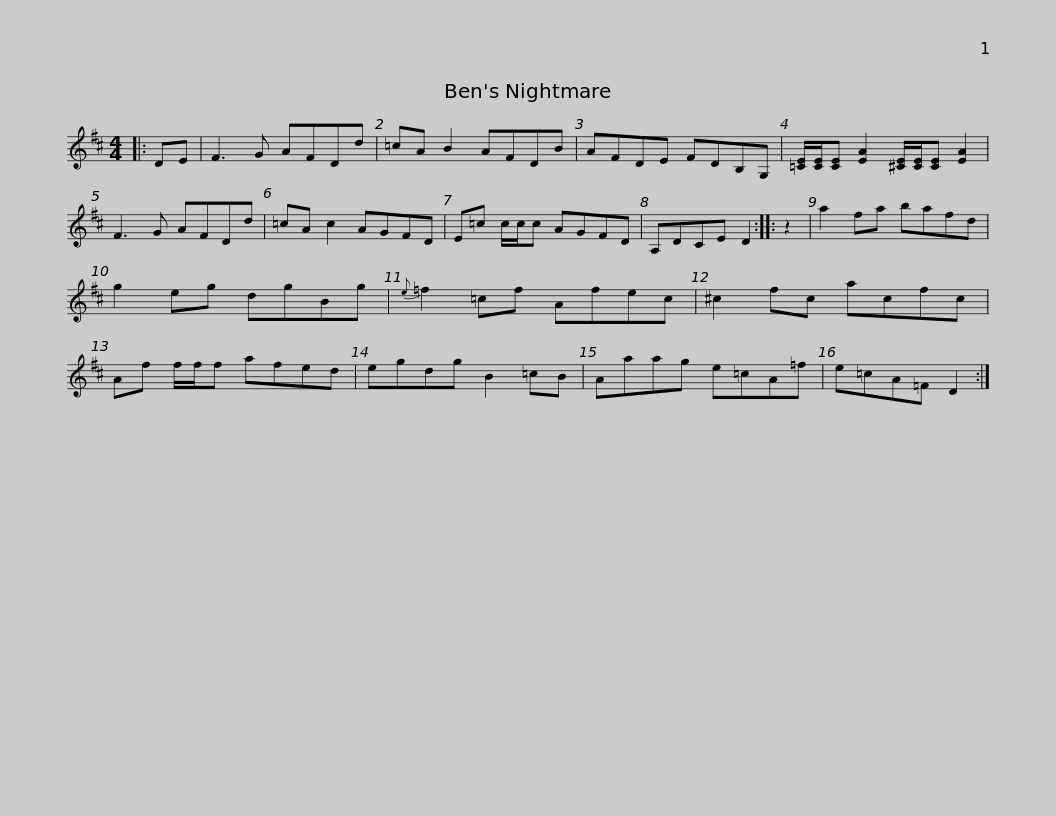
X:1
L:1/8
M:4/4
I:linebreak $
K:D
V:1 treble
V:1
|: DE | F3 G AFDd | =cA B2 AFDB | AFDE FDB,G, | [=CE]/[CE]/[CE] [EA]2 [^CE]/[CE]/[CE] [EA]2 | %5
 F3 G AFDd |$ =cA c2 AGFD | E=c c/c/c AGFD | A,DCE D2 :: z2 | %10
 a2 fa bafd | g2 eg dgBg |${e} =f2 =cf Afec | ^c2 fc acfc | Af f/f/f afed | %15
 egdg B2 =cB | Aaag e=cA=f |$ e=cA=F D2 :| %18
